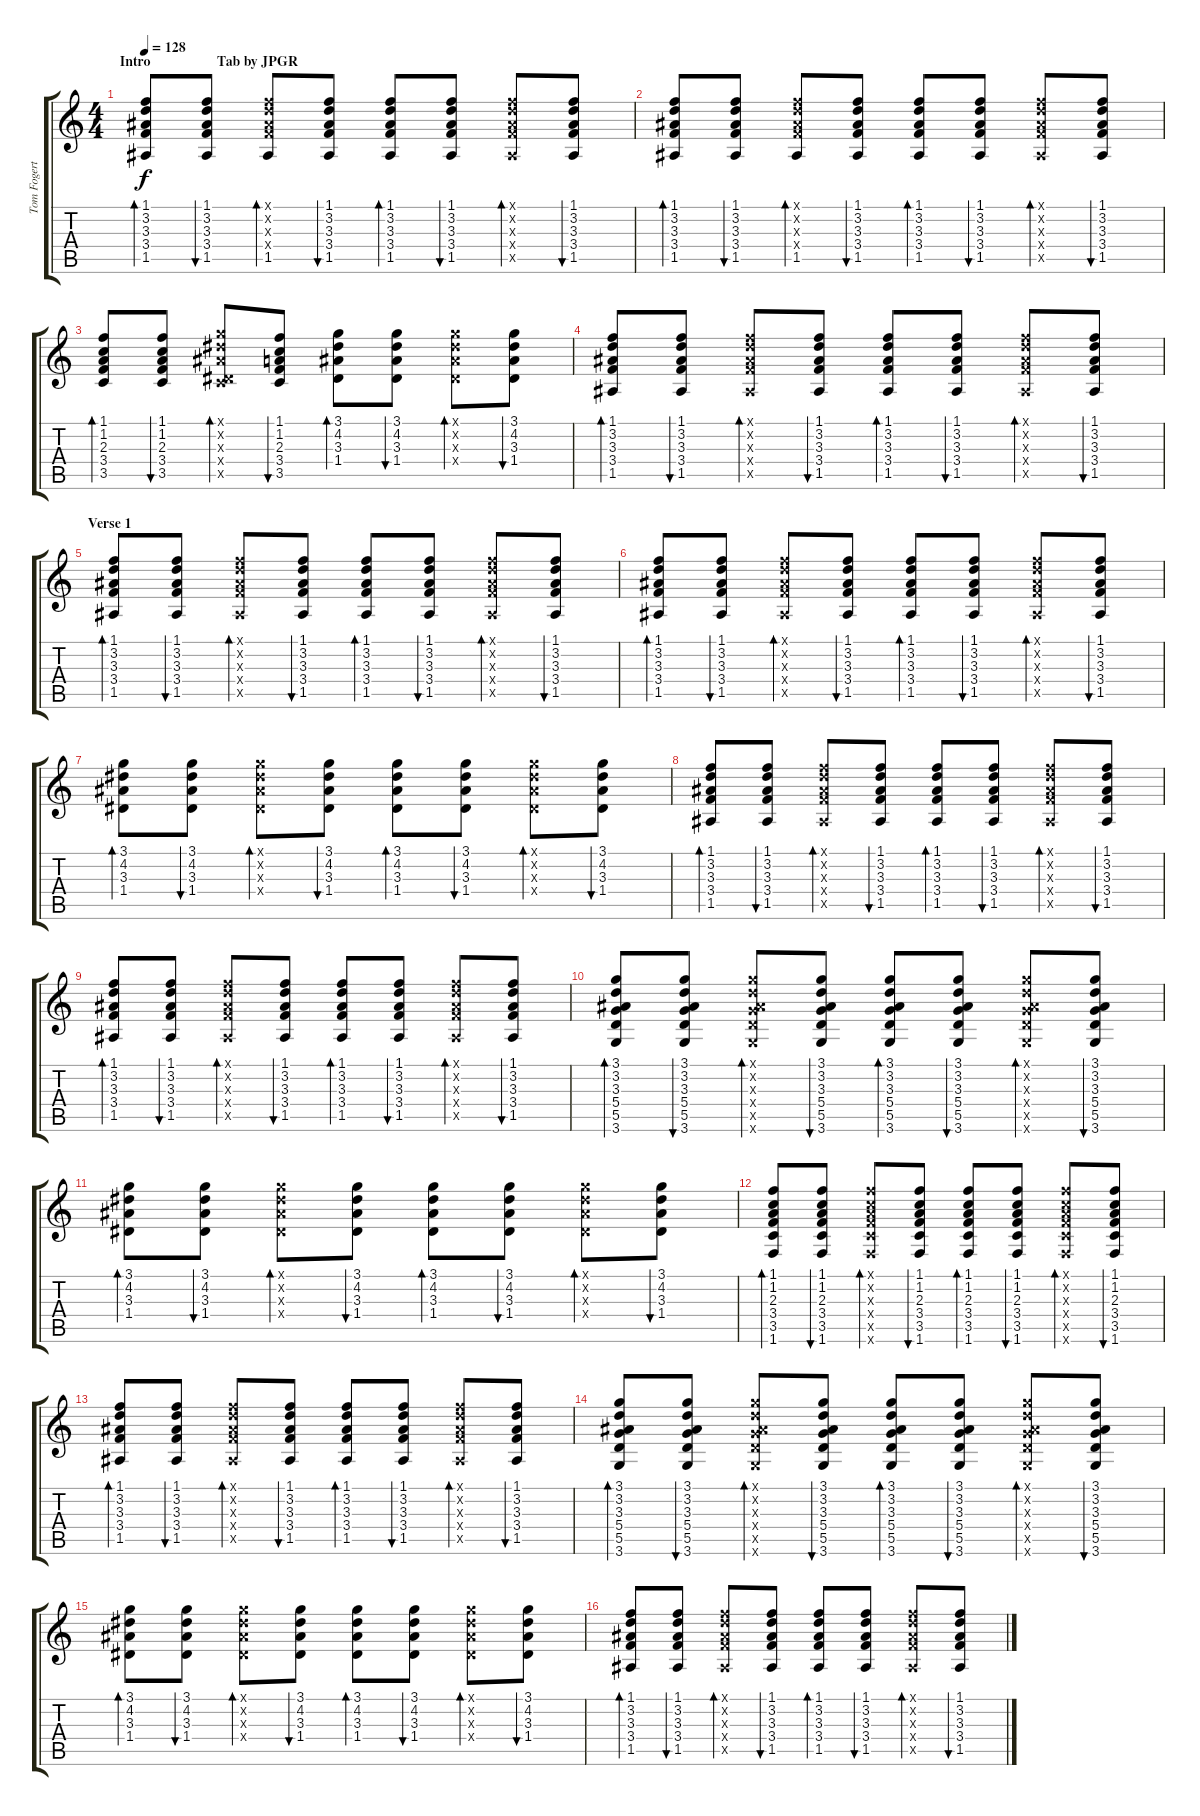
\track ("Tom Fogerty" "Tom Fogert") {instrument acousticguitarsteel}
\staff {score tabs}
\tuning (E4 B3 G3 D3 A2 E2) {hide}
\ts (4 4)
\section ("" "Intro                   Tab by JPGR")
\tempo 128
\clef g2
\ks c
(1.1 3.2 3.3 3.4 1.5).8{bd 60 dy f instrument acousticguitarsteel} (1.1 3.2 3.3 3.4 1.5).8{bu 60} (1.1{x} 3.2{x} 3.3{x} 3.4{x} 1.5).8{bd 60} (1.1 3.2 3.3 3.4 1.5).8{bu 60} (1.1 3.2 3.3 3.4 1.5).8{bd 60} (1.1 3.2 3.3 3.4 1.5).8{bu 60} (1.1{x} 3.2{x} 3.3{x} 3.4{x} 1.5{x}).8{bd 60} (1.1 3.2 3.3 3.4 1.5).8{bu 60} |
(1.1 3.2 3.3 3.4 1.5).8{bd 60} (1.1 3.2 3.3 3.4 1.5).8{bu 60} (1.1{x} 3.2{x} 3.3{x} 3.4{x} 1.5).8{bd 60} (1.1 3.2 3.3 3.4 1.5).8{bu 60} (1.1 3.2 3.3 3.4 1.5).8{bd 60} (1.1 3.2 3.3 3.4 1.5).8{bu 60} (1.1{x} 3.2{x} 3.3{x} 3.4{x} 1.5{x}).8{bd 60} (1.1 3.2 3.3 3.4 1.5).8{bu 60} |
(1.1 1.2 2.3 3.4 3.5).8{bd 60} (1.1 1.2 2.3 3.4 3.5).8{bu 60} (3.1{x} 4.2{x} 3.3{x} 1.4{x} 3.5{x}).8{bd 60} (1.1 1.2 2.3 3.4 3.5).8{bu 60} (3.1 4.2 3.3 1.4).8{bd 60} (3.1 4.2 3.3 1.4).8{bu 60} (3.1{x} 4.2{x} 3.3{x} 1.4{x}).8{bd 60} (3.1 4.2 3.3 1.4).8{bu 60} |
(1.1 3.2 3.3 3.4 1.5).8{bd 60} (1.1 3.2 3.3 3.4 1.5).8{bu 60} (1.1{x} 3.2{x} 3.3{x} 3.4{x} 1.5{x}).8{bd 60} (1.1 3.2 3.3 3.4 1.5).8{bu 60} (1.1 3.2 3.3 3.4 1.5).8{bd 60} (1.1 3.2 3.3 3.4 1.5).8{bu 60} (1.1{x} 3.2{x} 3.3{x} 3.4{x} 1.5{x}).8{bd 60} (1.1 3.2 3.3 3.4 1.5).8{bu 60} |
\section ("" "Verse 1")
(1.1 3.2 3.3 3.4 1.5).8{bd 60} (1.1 3.2 3.3 3.4 1.5).8{bu 60} (1.1{x} 3.2{x} 3.3{x} 3.4{x} 1.5{x}).8{bd 60} (1.1 3.2 3.3 3.4 1.5).8{bu 60} (1.1 3.2 3.3 3.4 1.5).8{bd 60} (1.1 3.2 3.3 3.4 1.5).8{bu 60} (1.1{x} 3.2{x} 3.3{x} 3.4{x} 1.5{x}).8{bd 60} (1.1 3.2 3.3 3.4 1.5).8{bu 60} |
(1.1 3.2 3.3 3.4 1.5).8{bd 60} (1.1 3.2 3.3 3.4 1.5).8{bu 60} (1.1{x} 3.2{x} 3.3{x} 3.4{x} 1.5{x}).8{bd 60} (1.1 3.2 3.3 3.4 1.5).8{bu 60} (1.1 3.2 3.3 3.4 1.5).8{bd 60} (1.1 3.2 3.3 3.4 1.5).8{bu 60} (1.1{x} 3.2{x} 3.3{x} 3.4{x} 1.5{x}).8{bd 60} (1.1 3.2 3.3 3.4 1.5).8{bu 60} |
(3.1 4.2 3.3 1.4).8{bd 60} (3.1 4.2 3.3 1.4).8{bu 60} (3.1{x} 4.2{x} 3.3{x} 1.4{x}).8{bd 60} (3.1 4.2 3.3 1.4).8{bu 60} (3.1 4.2 3.3 1.4).8{bd 60} (3.1 4.2 3.3 1.4).8{bu 60} (3.1{x} 4.2{x} 3.3{x} 1.4{x}).8{bd 60} (3.1 4.2 3.3 1.4).8{bu 60} |
(1.1 3.2 3.3 3.4 1.5).8{bd 60} (1.1 3.2 3.3 3.4 1.5).8{bu 60} (1.1{x} 3.2{x} 3.3{x} 3.4{x} 1.5{x}).8{bd 60} (1.1 3.2 3.3 3.4 1.5).8{bu 60} (1.1 3.2 3.3 3.4 1.5).8{bd 60} (1.1 3.2 3.3 3.4 1.5).8{bu 60} (1.1{x} 3.2{x} 3.3{x} 3.4{x} 1.5{x}).8{bd 60} (1.1 3.2 3.3 3.4 1.5).8{bu 60} |
(1.1 3.2 3.3 3.4 1.5).8{bd 60} (1.1 3.2 3.3 3.4 1.5).8{bu 60} (1.1{x} 3.2{x} 3.3{x} 3.4{x} 1.5{x}).8{bd 60} (1.1 3.2 3.3 3.4 1.5).8{bu 60} (1.1 3.2 3.3 3.4 1.5).8{bd 60} (1.1 3.2 3.3 3.4 1.5).8{bu 60} (1.1{x} 3.2{x} 3.3{x} 3.4{x} 1.5{x}).8{bd 60} (1.1 3.2 3.3 3.4 1.5).8{bu 60} |
(3.1 3.2 3.3 5.4 5.5 3.6).8{bd 60} (3.1 3.2 3.3 5.4 5.5 3.6).8{bu 60} (3.1{x} 3.2{x} 3.3{x} 5.4{x} 5.5{x} 3.6{x}).8{bd 60} (3.1 3.2 3.3 5.4 5.5 3.6).8{bu 60} (3.1 3.2 3.3 5.4 5.5 3.6).8{bd 60} (3.1 3.2 3.3 5.4 5.5 3.6).8{bu 60} (3.1{x} 3.2{x} 3.3{x} 5.4{x} 5.5{x} 3.6{x}).8{bd 60} (3.1 3.2 3.3 5.4 5.5 3.6).8{bu 60} |
(3.1 4.2 3.3 1.4).8{bd 60} (3.1 4.2 3.3 1.4).8{bu 60} (3.1{x} 4.2{x} 3.3{x} 1.4{x}).8{bd 60} (3.1 4.2 3.3 1.4).8{bu 60} (3.1 4.2 3.3 1.4).8{bd 60} (3.1 4.2 3.3 1.4).8{bu 60} (3.1{x} 4.2{x} 3.3{x} 1.4{x}).8{bd 60} (3.1 4.2 3.3 1.4).8{bu 60} |
(1.1 1.2 2.3 3.4 3.5 1.6).8{bd 60} (1.1 1.2 2.3 3.4 3.5 1.6).8{bu 60} (1.1{x} 1.2{x} 2.3{x} 3.4{x} 3.5{x} 1.6{x}).8{bd 60} (1.1 1.2 2.3 3.4 3.5 1.6).8{bu 60} (1.1 1.2 2.3 3.4 3.5 1.6).8{bd 60} (1.1 1.2 2.3 3.4 3.5 1.6).8{bu 60} (1.1{x} 1.2{x} 2.3{x} 3.4{x} 3.5{x} 1.6{x}).8{bd 60} (1.1 1.2 2.3 3.4 3.5 1.6).8{bu 60} |
(1.1 3.2 3.3 3.4 1.5).8{bd 60} (1.1 3.2 3.3 3.4 1.5).8{bu 60} (1.1{x} 3.2{x} 3.3{x} 3.4{x} 1.5{x}).8{bd 60} (1.1 3.2 3.3 3.4 1.5).8{bu 60} (1.1 3.2 3.3 3.4 1.5).8{bd 60} (1.1 3.2 3.3 3.4 1.5).8{bu 60} (1.1{x} 3.2{x} 3.3{x} 3.4{x} 1.5{x}).8{bd 60} (1.1 3.2 3.3 3.4 1.5).8{bu 60} |
(3.1 3.2 3.3 5.4 5.5 3.6).8{bd 60} (3.1 3.2 3.3 5.4 5.5 3.6).8{bu 60} (3.1{x} 3.2{x} 3.3{x} 5.4{x} 5.5{x} 3.6{x}).8{bd 60} (3.1 3.2 3.3 5.4 5.5 3.6).8{bu 60} (3.1 3.2 3.3 5.4 5.5 3.6).8{bd 60} (3.1 3.2 3.3 5.4 5.5 3.6).8{bu 60} (3.1{x} 3.2{x} 3.3{x} 5.4{x} 5.5{x} 3.6{x}).8{bd 60} (3.1 3.2 3.3 5.4 5.5 3.6).8{bu 60} |
(3.1 4.2 3.3 1.4).8{bd 60} (3.1 4.2 3.3 1.4).8{bu 60} (3.1{x} 4.2{x} 3.3{x} 1.4{x}).8{bd 60} (3.1 4.2 3.3 1.4).8{bu 60} (3.1 4.2 3.3 1.4).8{bd 60} (3.1 4.2 3.3 1.4).8{bu 60} (3.1{x} 4.2{x} 3.3{x} 1.4{x}).8{bd 60} (3.1 4.2 3.3 1.4).8{bu 60} |
(1.1 3.2 3.3 3.4 1.5).8{bd 60} (1.1 3.2 3.3 3.4 1.5).8{bu 60} (1.1{x} 3.2{x} 3.3{x} 3.4{x} 1.5{x}).8{bd 60} (1.1 3.2 3.3 3.4 1.5).8{bu 60} (1.1 3.2 3.3 3.4 1.5).8{bd 60} (1.1 3.2 3.3 3.4 1.5).8{bu 60} (1.1{x} 3.2{x} 3.3{x} 3.4{x} 1.5{x}).8{bd 60} (1.1 3.2 3.3 3.4 1.5).8{bu 60}
